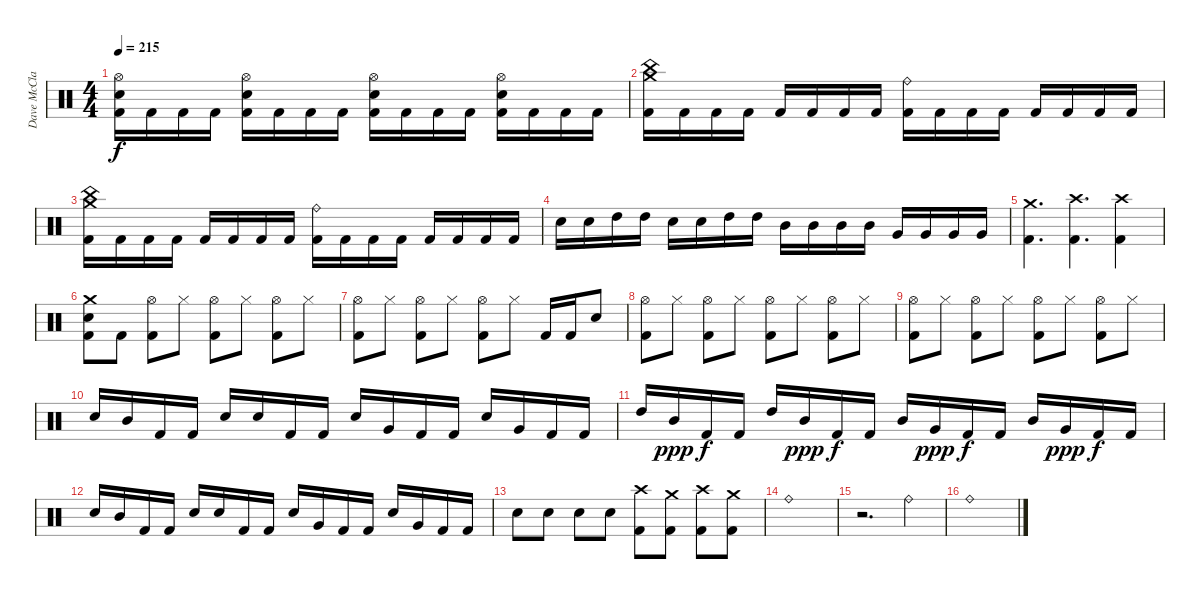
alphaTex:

\track ("Dave McClain" "Dave McCla") {instrument percussion}
\staff {score}
\articulation defaults
\ts (4 4)
\tempo 215
\clef neutral
\ks c
("Hi-Hat (open)" "Electric Snare (hit)" "Kick (hit) 2").16{dy f} "Kick (hit) 2".16 "Kick (hit) 2".16 "Kick (hit) 2".16 ("Hi-Hat (open)" "Electric Snare (hit)" "Kick (hit) 2").16 "Kick (hit) 2".16 "Kick (hit) 2".16 "Kick (hit) 2".16 ("Hi-Hat (open)" "Electric Snare (hit)" "Kick (hit) 2").16 "Kick (hit) 2".16 "Kick (hit) 2".16 "Kick (hit) 2".16 ("Hi-Hat (open)" "Electric Snare (hit)" "Kick (hit) 2").16 "Kick (hit) 2".16 "Kick (hit) 2".16 "Kick (hit) 2".16 |
("Crash medium (hit)" "China (hit)" "Kick (hit) 2").16 "Kick (hit) 2".16 "Kick (hit) 2".16 "Kick (hit) 2".16 "Kick (hit) 2".16 "Kick (hit) 2".16 "Kick (hit) 2".16 "Kick (hit) 2".16 ("Ride (bell)" "Kick (hit) 2").16 "Kick (hit) 2".16 "Kick (hit) 2".16 "Kick (hit) 2".16 "Kick (hit) 2".16 "Kick (hit) 2".16 "Kick (hit) 2".16 "Kick (hit) 2".16 |
("Crash medium (hit)" "China (hit)" "Kick (hit) 2").16 "Kick (hit) 2".16 "Kick (hit) 2".16 "Kick (hit) 2".16 "Kick (hit) 2".16 "Kick (hit) 2".16 "Kick (hit) 2".16 "Kick (hit) 2".16 ("Ride (bell)" "Kick (hit) 2").16 "Kick (hit) 2".16 "Kick (hit) 2".16 "Kick (hit) 2".16 "Kick (hit) 2".16 "Kick (hit) 2".16 "Kick (hit) 2".16 "Kick (hit) 2".16 |
"Electric Snare (hit)".16 "Electric Snare (hit)".16 "High Tom (hit)".16 "High Tom (hit)".16 "Electric Snare (hit)".16 "Electric Snare (hit)".16 "High Tom (hit)".16 "High Tom (hit)".16 "Mid Tom (hit)".16 "Mid Tom (hit)".16 "Mid Tom (hit)".16 "Mid Tom (hit)".16 "Very Low Tom (hit)".16 "Very Low Tom (hit)".16 "Very Low Tom (hit)".16 "Very Low Tom (hit)".16 |
("Crash medium (hit)" "Kick (hit) 2").4{d} ("Crash high (hit)" "Kick (hit) 2").4{d} ("Crash high (hit)" "Kick (hit) 2").4 |
("Crash medium (hit)" "Electric Snare (hit)" "Kick (hit) 2").8 "Kick (hit) 2".8 ("Hi-Hat (open)" "Kick (hit) 2").8 "Hi-Hat (closed)".8 ("Hi-Hat (open)" "Kick (hit) 2").8 "Hi-Hat (closed)".8 ("Hi-Hat (open)" "Kick (hit) 2").8 "Hi-Hat (closed)".8 |
("Hi-Hat (open)" "Kick (hit) 2").8 "Hi-Hat (closed)".8 ("Hi-Hat (open)" "Kick (hit) 2").8 "Hi-Hat (closed)".8 ("Hi-Hat (open)" "Kick (hit) 2").8 "Hi-Hat (closed)".8 "Kick (hit) 2".16 "Kick (hit) 2".16 "Electric Snare (hit)".8 |
("Hi-Hat (open)" "Kick (hit) 2").8 "Hi-Hat (closed)".8 ("Hi-Hat (open)" "Kick (hit) 2").8 "Hi-Hat (closed)".8 ("Hi-Hat (open)" "Kick (hit) 2").8 "Hi-Hat (closed)".8 ("Hi-Hat (open)" "Kick (hit) 2").8 "Hi-Hat (closed)".8 |
("Hi-Hat (open)" "Kick (hit) 2").8 "Hi-Hat (closed)".8 ("Hi-Hat (open)" "Kick (hit) 2").8 "Hi-Hat (closed)".8 ("Hi-Hat (open)" "Kick (hit) 2").8 "Hi-Hat (closed)".8 ("Hi-Hat (open)" "Kick (hit) 2").8 "Hi-Hat (closed)".8 |
"Electric Snare (hit)".16 "Mid Tom (hit)".16 "Kick (hit) 2".16 "Kick (hit) 2".16 "Electric Snare (hit)".16 "Electric Snare (hit)".16 "Kick (hit) 2".16 "Kick (hit) 2".16 "Electric Snare (hit)".16 "Very Low Tom (hit)".16 "Kick (hit) 2".16 "Kick (hit) 2".16 "Electric Snare (hit)".16 "Very Low Tom (hit)".16 "Kick (hit) 2".16 "Kick (hit) 2".16 |
"High Tom (hit)".16 "Mid Tom (hit)".16{dy ppp} "Kick (hit) 2".16{dy f} "Kick (hit) 2".16 "High Tom (hit)".16 "Mid Tom (hit)".16{dy ppp} "Kick (hit) 2".16{dy f} "Kick (hit) 2".16 "Mid Tom (hit)".16 "Very Low Tom (hit)".16{dy ppp} "Kick (hit) 2".16{dy f} "Kick (hit) 2".16 "Mid Tom (hit)".16 "Very Low Tom (hit)".16{dy ppp} "Kick (hit) 2".16{dy f} "Kick (hit) 2".16 |
"Electric Snare (hit)".16 "Mid Tom (hit)".16 "Kick (hit) 2".16 "Kick (hit) 2".16 "Electric Snare (hit)".16 "Electric Snare (hit)".16 "Kick (hit) 2".16 "Kick (hit) 2".16 "Electric Snare (hit)".16 "Very Low Tom (hit)".16 "Kick (hit) 2".16 "Kick (hit) 2".16 "Electric Snare (hit)".16 "Very Low Tom (hit)".16 "Kick (hit) 2".16 "Kick (hit) 2".16 |
"Electric Snare (hit)".8 "Electric Snare (hit)".8 "Electric Snare (hit)".8 "Electric Snare (hit)".8 ("Crash high (hit)" "Kick (hit) 2").8 ("Crash medium (hit)" "Kick (hit) 2").8 ("Crash high (hit)" "Kick (hit) 2").8 ("Crash medium (hit)" "Kick (hit) 2").8 |
"Ride (bell)".1 |
r.2{d} "Ride (bell)".4 |
"Ride (bell)".1
